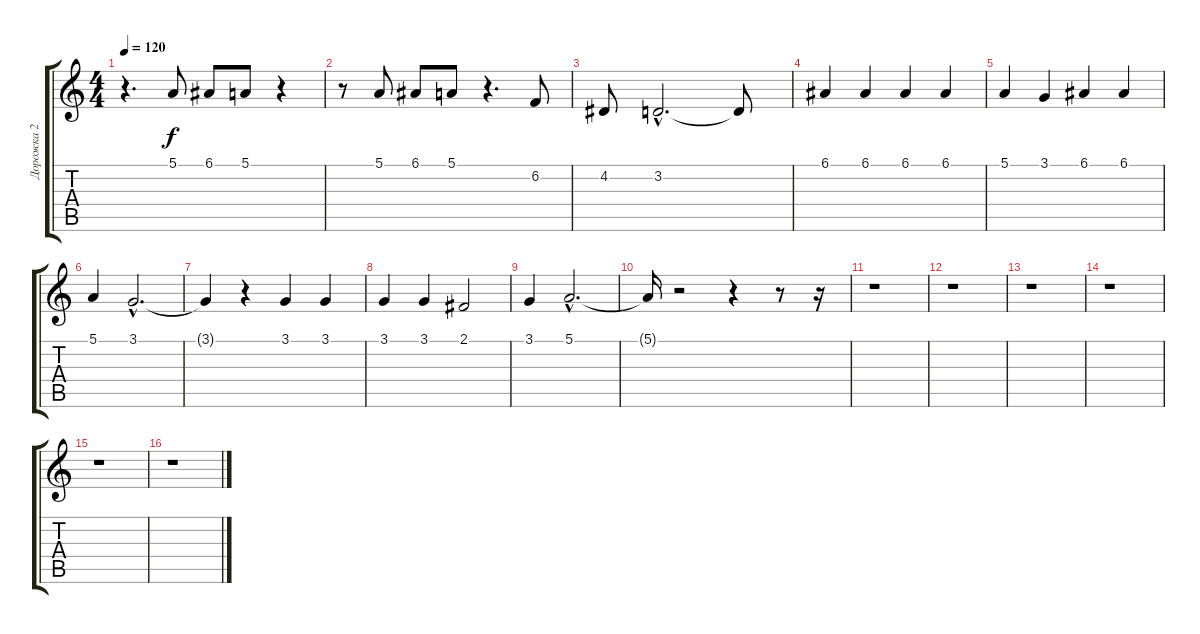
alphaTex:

\track ("Дорожка 2" "Дорожка 2") {instrument accordion}
\staff {score tabs}
\tuning (E4 B3 G3 D3 A2 E2) {hide}
\ts (4 4)
\tempo 120
\clef g2
\ks c
r.4{d dy f} 5.1.8 6.1.8 5.1.8 r.4 |
r.8 5.1.8 6.1.8 5.1.8 r.4{d} 6.2.8 |
4.2.8 3.2{hac}.2{d} 3.2{t}.8 |
6.1.4 6.1.4 6.1.4 6.1.4 |
5.1.4 3.1.4 6.1.4 6.1.4 |
5.1.4 3.1{hac}.2{d} |
3.1{t}.4 r.4 3.1.4 3.1.4 |
3.1.4 3.1.4 2.1.2 |
3.1.4 5.1{hac}.2{d} |
5.1{t}.16 r.2 r.4 r.8 r.16 |
r.1 |
r.1 |
r.1 |
r.1 |
r.1 |
r.1
